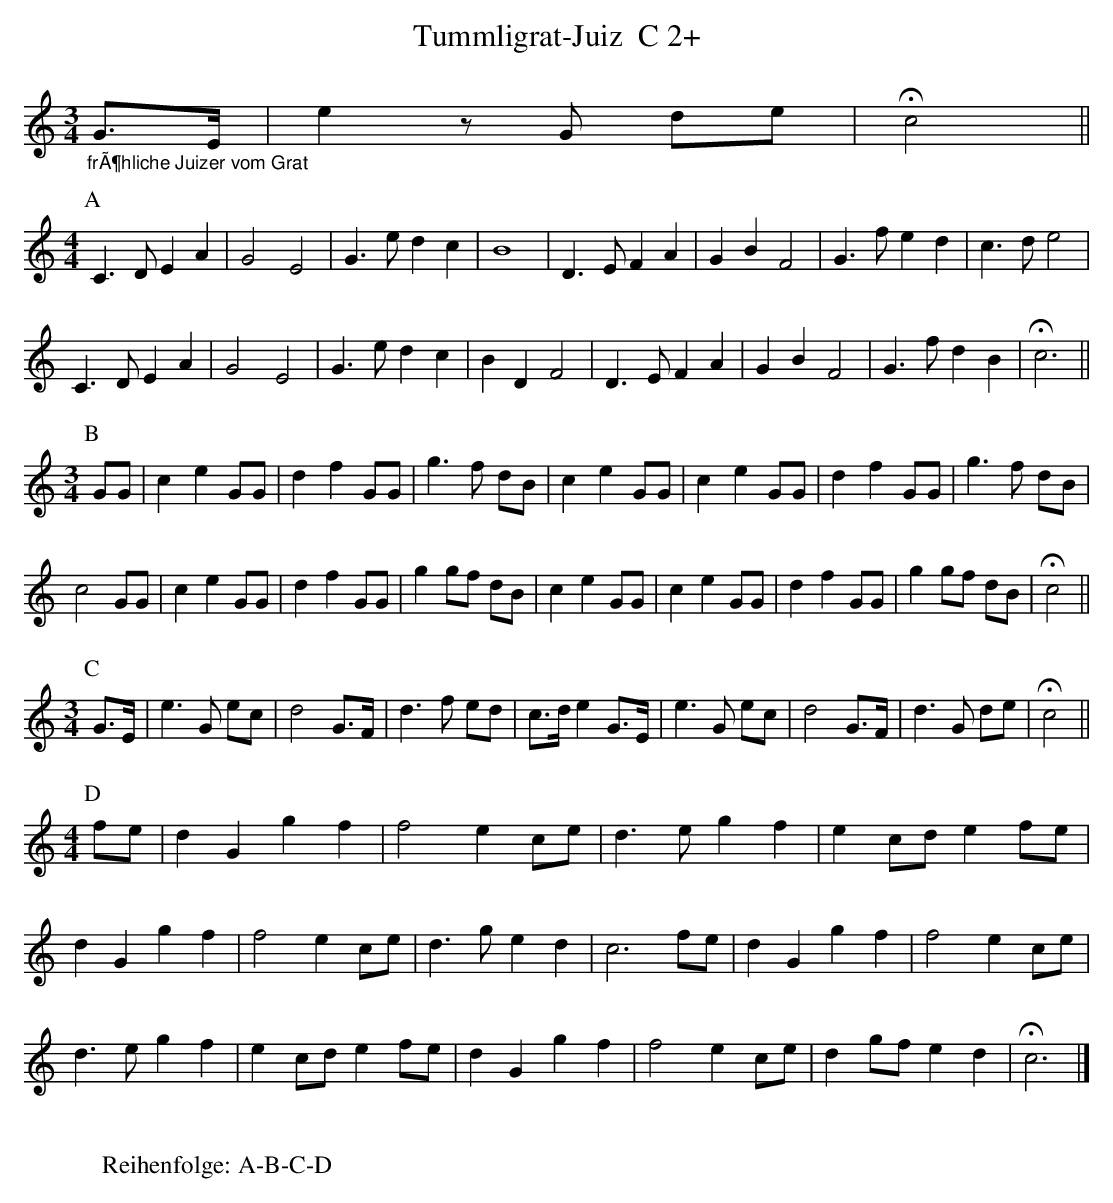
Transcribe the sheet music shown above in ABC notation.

X:1
T:Tummligrat-Juiz  C 2+
M:3/4
L:1/8
K:C
"_frÃ¶hliche Juizer vom Grat" G>E | e2zG de | !fermata!c4 ||
M:4/4
L:1/4
[P:A] C>DEA | G2E2 | G>edc | B4 | D>EFA | GBF2 | G>fed | c>de2 |
C>DEA | G2E2 | G>edc | BDF2 | D>EFA | GBF2 | G>fdB | !fermata!c3 ||
L:1/8
M:3/4
[P:B] GG| c2e2GG | d2f2GG | g3f dB | c2e2GG | c2e2GG | d2f2GG | g3f dB |
c4GG | c2e2GG | d2f2GG | g2gf dB | c2e2GG | c2e2GG | d2f2GG | g2gf dB | !fermata!c4 ||
M:3/4
[P:C] G>E | e3G ec | d4G>F | d3f ed | c>de2G>E | e3G ec | d4G>F | d3G de | !fermata!c4 ||
M:4/4
L:1/4
[P:D] f/2e/2 | dGgf | f2ec/2e/2 | d>egf | ec/2d/2ef/2e/2 |
dGgf | f2e c/2e/2 | d>ged | c3f/2e/2 | dGgf | f2ec/2e/2 |
d>egf | ec/2d/2ef/2e/2 | dGgf | f2ec/2e/2 | dg/2f/2ed | !fermata!c3 |]
W:
W:Reihenfolge: A-B-C-D
